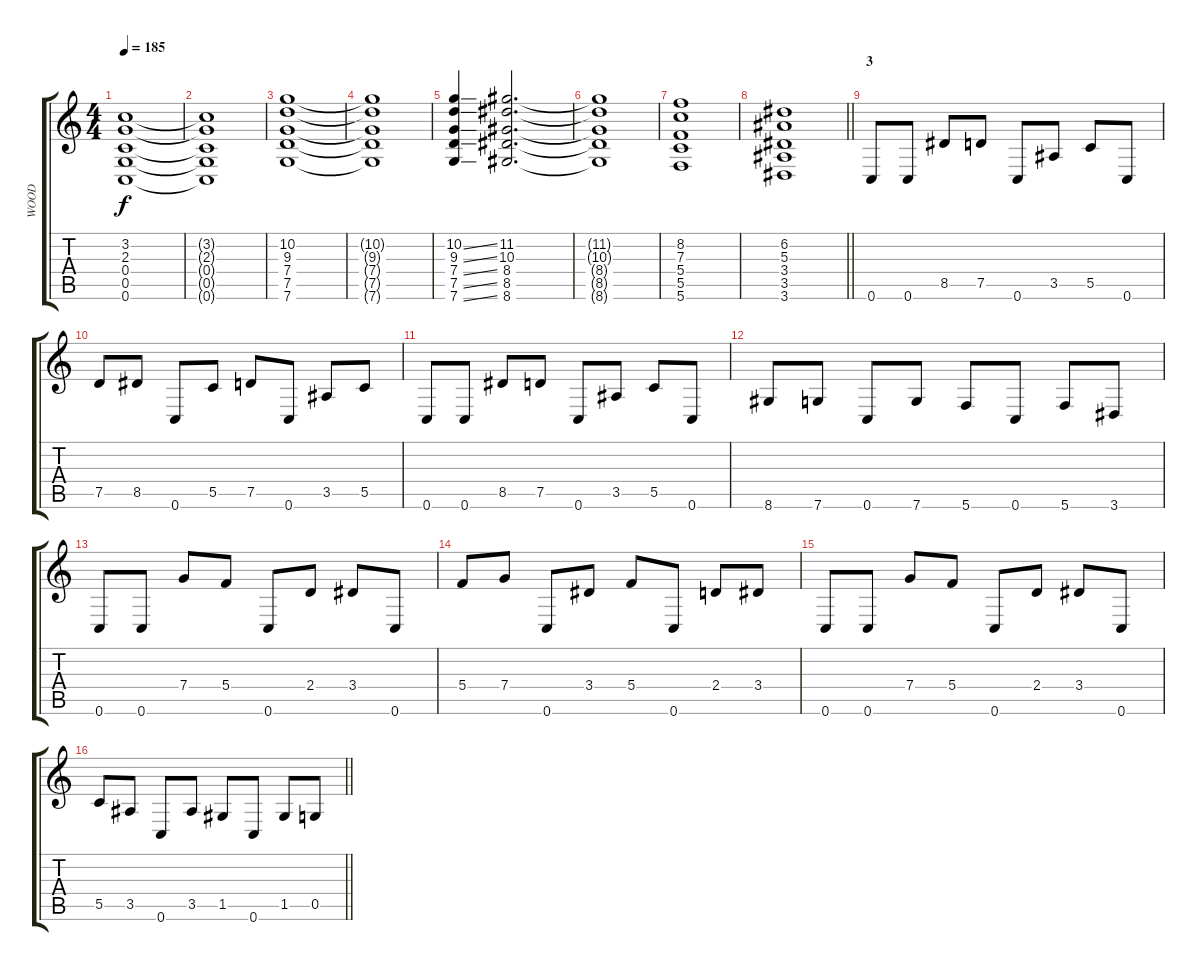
\track ("WOOD" "WOOD") {instrument distortionguitar}
\staff {score tabs}
\tuning (D4 A3 F3 C3 G2 C2) {hide}
\ts (4 4)
\tempo 185
\clef g2
\ks c
(3.2 2.3 0.4 0.5 0.6).1{dy f} |
(3.2{t} 2.3{t} 0.4{t} 0.5{t} 0.6{t}).1 |
(10.2 9.3 7.4 7.5 7.6).1 |
(10.2{t} 9.3{t} 7.4{t} 7.5{t} 7.6{t}).1 |
(10.2{ss} 9.3{ss} 7.4{ss} 7.5{ss} 7.6{ss}).4 (11.2 10.3 8.4 8.5 8.6).2{d} |
(11.2{t} 10.3{t} 8.4{t} 8.5{t} 8.6{t}).1 |
(8.2 7.3 5.4 5.5 5.6).1 |
\barLineRight lightlight
(6.2 5.3 3.4 3.5 3.6).1 |
\section ("" "3")
0.6.8 0.6.8 8.5.8 7.5.8 0.6.8 3.5.8 5.5.8 0.6.8 |
7.5.8 8.5.8 0.6.8 5.5.8 7.5.8 0.6.8 3.5.8 5.5.8 |
0.6.8 0.6.8 8.5.8 7.5.8 0.6.8 3.5.8 5.5.8 0.6.8 |
8.6.8 7.6.8 0.6.8 7.6.8 5.6.8 0.6.8 5.6.8 3.6.8 |
0.6.8 0.6.8 7.4.8 5.4.8 0.6.8 2.4.8 3.4.8 0.6.8 |
5.4.8 7.4.8 0.6.8 3.4.8 5.4.8 0.6.8 2.4.8 3.4.8 |
0.6.8 0.6.8 7.4.8 5.4.8 0.6.8 2.4.8 3.4.8 0.6.8 |
\barLineRight lightlight
5.5.8 3.5.8 0.6.8 3.5.8 1.5.8 0.6.8 1.5.8 0.5.8
